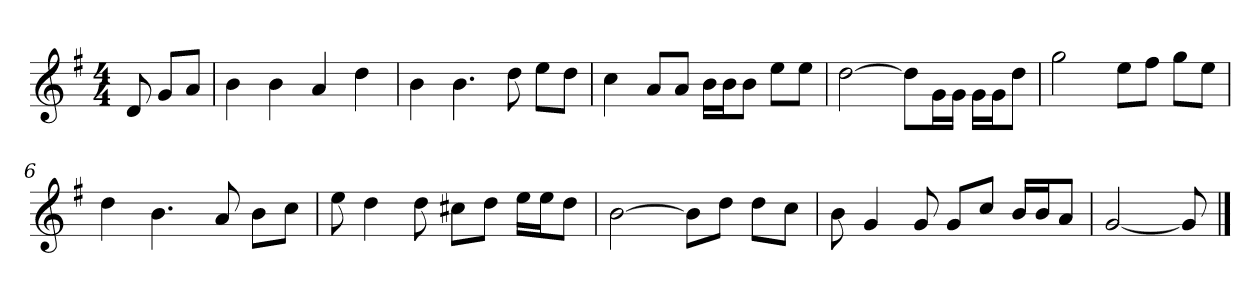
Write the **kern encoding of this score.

**kern
*part1
*staff1
*k[f#]
*M4/4
*MM120
=
8d
8gL
8aJ
=1
4b
4b
4a
4dd
=2
4b
4.b
8dd
8eeL
8ddJ
=3
4cc
8aL
8aJ
16bLL
16bJ
8bJ
8eeL
8eeJ
=4
[2dd
8ddL]
16gL
16gJJ
16gLL
16gJ
8ddJ
=5
2gg
8eeL
8ff#J
8ggL
8eeJ
=6
4dd
4.b
8a
8bL
8ccJ
=7
8ee
4dd
8dd
8cc#XL
8ddJ
16eeLL
16eeJ
8ddJ
=8
[2b
8bL]
8ddJ
8ddL
8ccJ
=9
8b
4g
8g
8gL
8ccJ
16bLL
16bJ
8aJ
=10
[2g
8g]
==
*-
